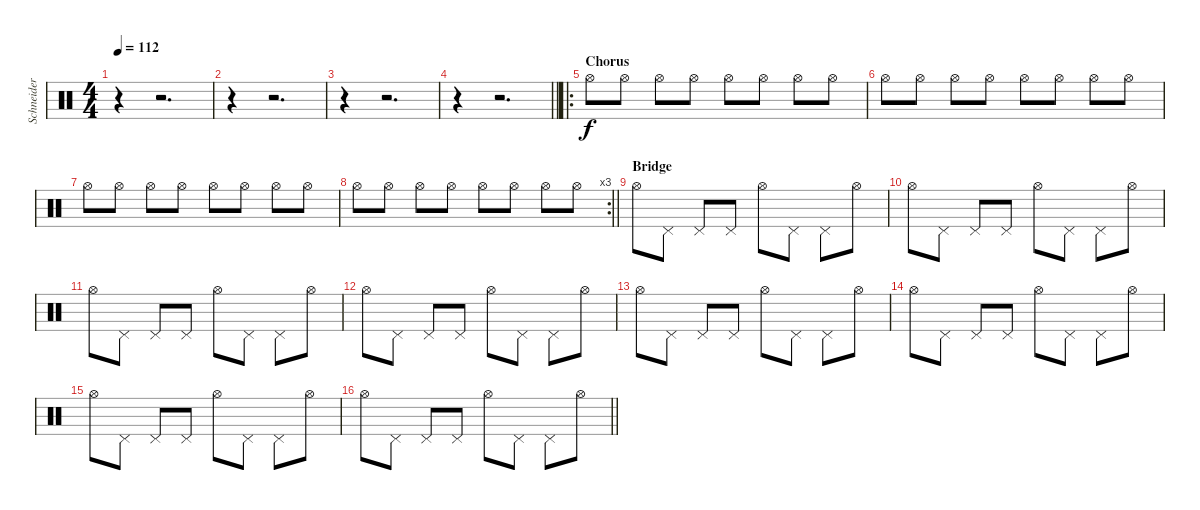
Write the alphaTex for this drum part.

\track ("Schneider - Drums" "Schneider ") {instrument percussion}
\staff {score}
\articulation defaults
\ts (4 4)
\tempo 112
\clef neutral
\ks c
r.4{dy f} r.2{d} |
r.4 r.2{d} |
r.4 r.2{d} |
\barLineRight lightlight
r.4 r.2{d} |
\ro
\section ("" "Chorus")
"Hi-Hat (open)".8 "Hi-Hat (open)".8 "Hi-Hat (open)".8 "Hi-Hat (open)".8 "Hi-Hat (open)".8 "Hi-Hat (open)".8 "Hi-Hat (open)".8 "Hi-Hat (open)".8 |
"Hi-Hat (open)".8 "Hi-Hat (open)".8 "Hi-Hat (open)".8 "Hi-Hat (open)".8 "Hi-Hat (open)".8 "Hi-Hat (open)".8 "Hi-Hat (open)".8 "Hi-Hat (open)".8 |
"Hi-Hat (open)".8 "Hi-Hat (open)".8 "Hi-Hat (open)".8 "Hi-Hat (open)".8 "Hi-Hat (open)".8 "Hi-Hat (open)".8 "Hi-Hat (open)".8 "Hi-Hat (open)".8 |
\rc 3
\barLineRight lightlight "Hi-Hat (open)".8 "Hi-Hat (open)".8 "Hi-Hat (open)".8 "Hi-Hat (open)".8 "Hi-Hat (open)".8 "Hi-Hat (open)".8 "Hi-Hat (open)".8 "Hi-Hat (open)".8
|
\section ("" "Bridge")
"Hi-Hat (open)".8 "Pedal Hi-Hat (hit)".8 "Pedal Hi-Hat (hit)".8 "Pedal Hi-Hat (hit)".8 "Hi-Hat (open)".8 "Pedal Hi-Hat (hit)".8 "Pedal Hi-Hat (hit)".8 "Hi-Hat (open)".8 |
"Hi-Hat (open)".8 "Pedal Hi-Hat (hit)".8 "Pedal Hi-Hat (hit)".8 "Pedal Hi-Hat (hit)".8 "Hi-Hat (open)".8 "Pedal Hi-Hat (hit)".8 "Pedal Hi-Hat (hit)".8 "Hi-Hat (open)".8 |
"Hi-Hat (open)".8 "Pedal Hi-Hat (hit)".8 "Pedal Hi-Hat (hit)".8 "Pedal Hi-Hat (hit)".8 "Hi-Hat (open)".8 "Pedal Hi-Hat (hit)".8 "Pedal Hi-Hat (hit)".8 "Hi-Hat (open)".8 |
"Hi-Hat (open)".8 "Pedal Hi-Hat (hit)".8 "Pedal Hi-Hat (hit)".8 "Pedal Hi-Hat (hit)".8 "Hi-Hat (open)".8 "Pedal Hi-Hat (hit)".8 "Pedal Hi-Hat (hit)".8 "Hi-Hat (open)".8 |
"Hi-Hat (open)".8 "Pedal Hi-Hat (hit)".8 "Pedal Hi-Hat (hit)".8 "Pedal Hi-Hat (hit)".8 "Hi-Hat (open)".8 "Pedal Hi-Hat (hit)".8 "Pedal Hi-Hat (hit)".8 "Hi-Hat (open)".8 |
"Hi-Hat (open)".8 "Pedal Hi-Hat (hit)".8 "Pedal Hi-Hat (hit)".8 "Pedal Hi-Hat (hit)".8 "Hi-Hat (open)".8 "Pedal Hi-Hat (hit)".8 "Pedal Hi-Hat (hit)".8 "Hi-Hat (open)".8 |
"Hi-Hat (open)".8 "Pedal Hi-Hat (hit)".8 "Pedal Hi-Hat (hit)".8 "Pedal Hi-Hat (hit)".8 "Hi-Hat (open)".8 "Pedal Hi-Hat (hit)".8 "Pedal Hi-Hat (hit)".8 "Hi-Hat (open)".8 |
\barLineRight lightlight "Hi-Hat (open)".8 "Pedal Hi-Hat (hit)".8 "Pedal Hi-Hat (hit)".8 "Pedal Hi-Hat (hit)".8 "Hi-Hat (open)".8 "Pedal Hi-Hat (hit)".8 "Pedal Hi-Hat (hit)".8 "Hi-Hat (open)".8
